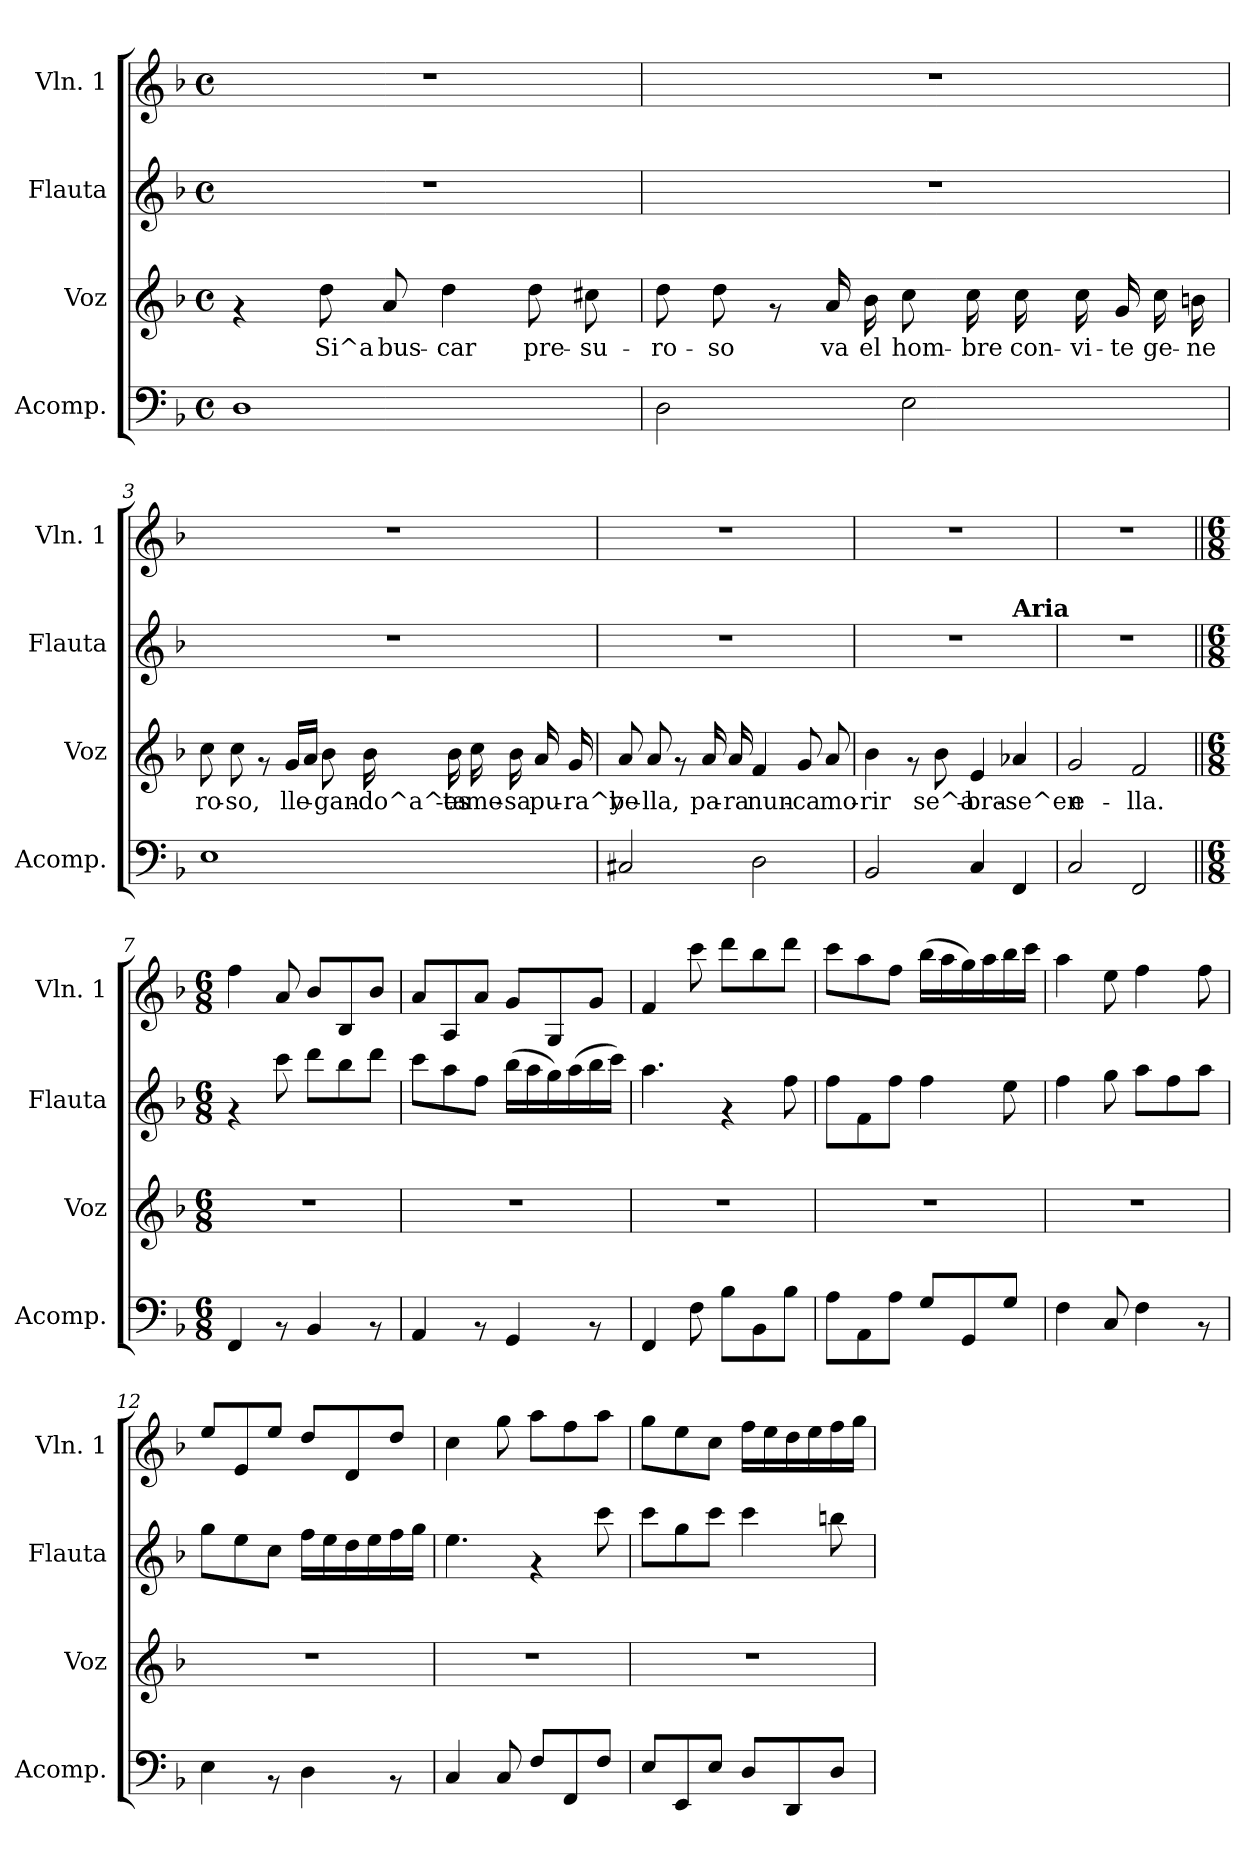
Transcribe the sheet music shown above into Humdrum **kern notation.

**kern	**kern	**text	**kern	**kern
*part4	*part3	*part3	*part2	*part1
*staff4	*staff3	*staff3	*staff2	*staff1
*I"Acomp.	*I"Voz	*	*I"Flauta	*I"Vln. 1
*I'Acomp.	*I'Voz	*	*I'Flauta	*I'Vln. 1
!!LO:PB:g=z
*clefF4	*clefG2	*	*clefG2	*clefG2
*k[b-]	*k[b-]	*	*k[b-]	*k[b-]
*F:	*F:	*	*F:	*F:
*M4/4	*M4/4	*	*M4/4	*M4/4
*met(c)	*met(c)	*	*met(c)	*met(c)
=1	=1	=1	=1	=1
1D	4rf	.	1r	1r
!	!	!LO:LY:b	!	!
.	8dd\	Si^a	.	.
!	!	!LO:LY:b	!	!
.	8a/	bus-	.	.
!	!	!LO:LY:b	!	!
.	4dd\	-car	.	.
!	!	!LO:LY:b	!	!
.	8dd\	pre-	.	.
!	!	!LO:LY:b	!	!
.	8cc#X\	-su-	.	.
=2	=2	=2	=2	=2
!	!	!LO:LY:b	!	!
2D\	8dd\	-ro-	1r	1r
!	!	!LO:LY:b	!	!
.	8dd\	-so	.	.
.	8rf	.	.	.
!	!	!LO:LY:b	!	!
.	16a/	va	.	.
!	!	!LO:LY:b	!	!
.	16b-\	el	.	.
!	!	!LO:LY:b	!	!
2E\	8cc\	hom-	.	.
!	!	!LO:LY:b	!	!
.	16cc\	-bre	.	.
!	!	!LO:LY:b	!	!
.	16cc\	con-	.	.
!	!	!LO:LY:b	!	!
.	16cc\	-vi-	.	.
!	!	!LO:LY:b	!	!
.	16g/	-te	.	.
!	!	!LO:LY:b	!	!
.	16cc\	ge-	.	.
!	!	!LO:LY:b	!	!
.	16bn\	-ne	.	.
!!LO:LB:g=z
=3	=3	=3	=3	=3
!	!	!LO:LY:b	!	!
1E	8cc\	ro-	1r	1r
!	!	!LO:LY:b	!	!
.	8cc\	-so,	.	.
.	8rf	.	.	.
!	!	!LO:LY:b	!	!
.	16g/LL	lle-	.	.
.	16a/JJ	.	.	.
!	!	!LO:LY:b	!	!
.	8b-\	-gan-	.	.
!	!	!LO:LY:b	!	!
.	16b-\	-do^a^es-	.	.
!	!	!LO:LY:b	!	!
.	16b-\	-ta	.	.
!	!	!LO:LY:b	!	!
.	16cc\	me-	.	.
!	!	!LO:LY:b	!	!
.	16b-\	-sa	.	.
!	!	!LO:LY:b	!	!
.	16a/	pu-	.	.
!	!	!LO:LY:b	!	!
.	16g/	-ra^y	.	.
=4	=4	=4	=4	=4
!	!	!LO:LY:b	!	!
2C#X/	8a/	be-	1r	1r
!	!	!LO:LY:b	!	!
.	8a/	-lla,	.	.
.	8rf	.	.	.
!	!	!LO:LY:b	!	!
.	16a/	pa-	.	.
!	!	!LO:LY:b	!	!
.	16a/	-ra	.	.
!	!	!LO:LY:b	!	!
2D\	4f/	nun-	.	.
!	!	!LO:LY:b	!	!
.	8g/	-ca	.	.
!	!	!LO:LY:b	!	!
.	8a/	mo-	.	.
!!LO:PB:g=z
=5	=5	=5	=5	=5
!	!	!LO:LY:b	!	!
*	*	*	*^	*
2BB-/	4b-\	-rir	1r	2.ryy	1r
.	8rf	.	.	.	.
!	!	!LO:LY:b	!	!	!
.	8b-\	se^a-	.	.	.
!	!	!LO:LY:b	!	!	!
4C/	4e/	-bra-	.	.	.
!	!	!	!	!LO:TX:a:B:t=Aria	!
!	!	!LO:LY:b	!	!	!
4FF/	4a-X/	-se^en	.	4ryy	.
=6	=6	=6	=6	=6	=6
!	!	!LO:LY:b	!	!	!
*	*	*	*v	*v	*
2C/	2g/	e-	1r	1r
!	!	!LO:LY:b	!	!
2FF/	2f/	-lla.	.	.
!!LO:PB:g=z
=7||	=7||	=7||	=7||	=7||
*M6/8	*M6/8	*	*M6/8	*M6/8
4FF/	2.r	.	4rf	4ff\
8rAA	.	.	8ccc\	8a/
4BB-/	.	.	8ddd\L	8b-/L
.	.	.	8bb-\	8B-/
8rAA	.	.	8ddd\J	8b-/J
=8	=8	=8	=8	=8
4AA/	2.r	.	8ccc\L	8a/L
.	.	.	8aa\	8A/
8rAA	.	.	8ff\J	8a/J
4GG/	.	.	(<16bb-\LL	8g/L
.	.	.	16aa\	.
.	.	.	16gg\)	8G/
.	.	.	(>16aa\	.
8rAA	.	.	16bb-\	8g/J
.	.	.	16ccc\JJ)	.
=9	=9	=9	=9	=9
4FF/	2.r	.	4.aa\	4f/
8F\	.	.	.	8ccc\
8B-\L	.	.	4rf	8ddd\L
8BB-\	.	.	.	8bb-\
8B-\J	.	.	8ff\	8ddd\J
=10	=10	=10	=10	=10
8A\L	2.r	.	8ff\L	8ccc\L
8AA\	.	.	8f\	8aa\
8A\J	.	.	8ff\J	8ff\J
8G/L	.	.	4ff\	(<16bb-\LL
.	.	.	.	16aa\
8GG/	.	.	.	16gg\)
.	.	.	.	16aa\
8G/J	.	.	8ee\	16bb-\
.	.	.	.	16ccc\JJ
!!LO:LB:g=z
=11	=11	=11	=11	=11
4F\	2.r	.	4ff\	4aa\
8C/	.	.	8gg\	8ee\
4F\	.	.	8aa\L	4ff\
.	.	.	8ff\	.
8rAA	.	.	8aa\J	8ff\
=12	=12	=12	=12	=12
4E\	2.r	.	8gg\L	8ee/L
.	.	.	8ee\	8e/
8rAA	.	.	8cc\J	8ee/J
4D\	.	.	16ff\LL	8dd/L
.	.	.	16ee\	.
.	.	.	16dd\	8d/
.	.	.	16ee\	.
8rAA	.	.	16ff\	8dd/J
.	.	.	16gg\JJ	.
=13	=13	=13	=13	=13
4C/	2.r	.	4.ee\	4cc\
8C/	.	.	.	8gg\
8F/L	.	.	4rf	8aa\L
8FF/	.	.	.	8ff\
8F/J	.	.	8ccc\	8aa\J
=14	=14	=14	=14	=14
8E/L	2.r	.	8ccc\L	8gg\L
8EE/	.	.	8gg\	8ee\
8E/J	.	.	8ccc\J	8cc\J
8D/L	.	.	4ccc\	16ff\LL
.	.	.	.	16ee\
8DD/	.	.	.	16dd\
.	.	.	.	16ee\
8D/J	.	.	8bbn\	16ff\
.	.	.	.	16gg\JJ
=	=	=	=	=
*-	*-	*-	*-	*-
